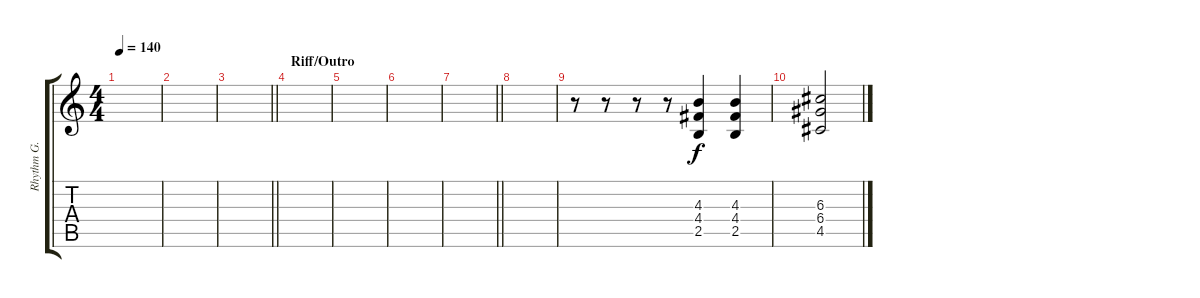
\track ("Rhythm G. (Intro)" "Rhythm G. ") {instrument distortionguitar}
\staff {score tabs}
\tuning (E4 B3 G3 D3 A2 E2) {hide}
\ts (4 4)
\tempo 140
\clef g2
\ks c
|
|
\barLineRight lightlight
|
\section ("" "Riff/Outro")
|
|
|
\barLineRight lightlight
|
|
r.8 r.8 r.8 r.8 (4.3 4.4 2.5).4 (4.3 4.4 2.5).4 |
(6.3 6.4 4.5).2
